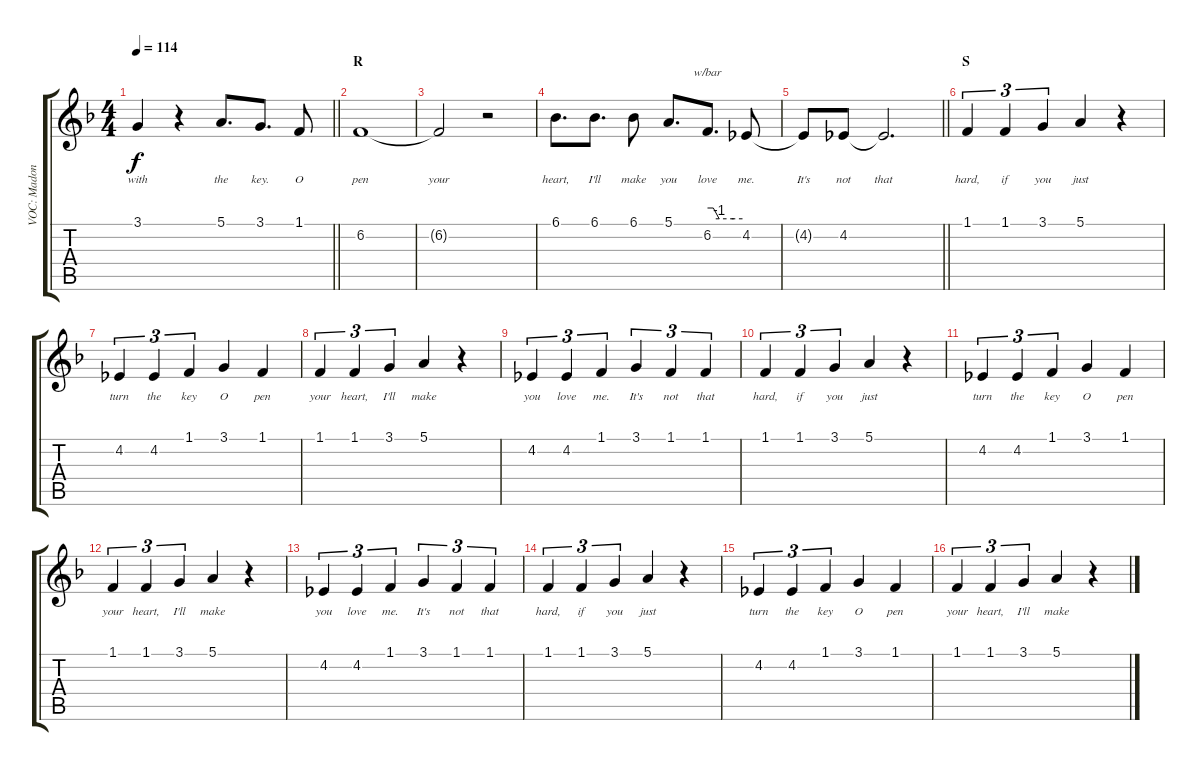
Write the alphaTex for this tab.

\track ("VOC: Madonna" "VOC: Madon") {instrument tenorsax}
\staff {score tabs}
\tuning (E4 B3 G3 D3 A2 E2) {hide}
\ts (4 4)
\tempo 114
\clef g2
\barLineRight lightlight
\ks f
3.1.4{lyrics (0 "with") lyrics (1 "") lyrics (2 "") lyrics (3 "") lyrics (4 "") dy f} r.4 5.1.8{d lyrics (0 "the") lyrics (1 "") lyrics (2 "") lyrics (3 "") lyrics (4 "")} 3.1.8{d lyrics (0 "key.") lyrics (1 "") lyrics (2 "") lyrics (3 "") lyrics (4 "")} 1.1.8{lyrics (0 "O") lyrics (1 "") lyrics (2 "") lyrics (3 "") lyrics (4 "")} |
\section ("" "R")
6.2.1{lyrics (0 "pen") lyrics (1 "") lyrics (2 "") lyrics (3 "") lyrics (4 "")} |
6.2{t}.2{lyrics (0 "your") lyrics (1 "") lyrics (2 "") lyrics (3 "") lyrics (4 "")} r.2 |
6.1.8{d lyrics (0 "heart,") lyrics (1 "") lyrics (2 "") lyrics (3 "") lyrics (4 "")} 6.1.8{d lyrics (0 "I'll") lyrics (1 "") lyrics (2 "") lyrics (3 "") lyrics (4 "")} 6.1.8{lyrics (0 "make") lyrics (1 "") lyrics (2 "") lyrics (3 "") lyrics (4 "")} 5.1.8{d lyrics (0 "you") lyrics (1 "") lyrics (2 "") lyrics (3 "") lyrics (4 "")} 6.2.8{d tbe (custom default 0 0 10 0 20 -4 45 -4 60 -4) lyrics (0 "love") lyrics (1 "") lyrics (2 "") lyrics (3 "") lyrics (4 "")} 4.2.8{lyrics (0 "me.") lyrics (1 "") lyrics (2 "") lyrics (3 "") lyrics (4 "")} |
\barLineRight lightlight
4.2{t}.8{lyrics (0 "It's") lyrics (1 "") lyrics (2 "") lyrics (3 "") lyrics (4 "")} 4.2.8{lyrics (0 "not") lyrics (1 "") lyrics (2 "") lyrics (3 "") lyrics (4 "")} 4.2{t}.2{d lyrics (0 "that") lyrics (1 "") lyrics (2 "") lyrics (3 "") lyrics (4 "")} |
\section ("" "S")
1.1.4{tu (3 2) lyrics (0 "hard,") lyrics (1 "") lyrics (2 "") lyrics (3 "") lyrics (4 "")} 1.1.4{tu (3 2) lyrics (0 "if") lyrics (1 "") lyrics (2 "") lyrics (3 "") lyrics (4 "")} 3.1.4{tu (3 2) lyrics (0 "you") lyrics (1 "") lyrics (2 "") lyrics (3 "") lyrics (4 "")} 5.1.4{lyrics (0 "just") lyrics (1 "") lyrics (2 "") lyrics (3 "") lyrics (4 "")} r.4 |
4.2.4{tu (3 2) lyrics (0 "turn") lyrics (1 "") lyrics (2 "") lyrics (3 "") lyrics (4 "")} 4.2.4{tu (3 2) lyrics (0 "the") lyrics (1 "") lyrics (2 "") lyrics (3 "") lyrics (4 "")} 1.1.4{tu (3 2) lyrics (0 "key") lyrics (1 "") lyrics (2 "") lyrics (3 "") lyrics (4 "")} 3.1.4{lyrics (0 "O") lyrics (1 "") lyrics (2 "") lyrics (3 "") lyrics (4 "")} 1.1.4{lyrics (0 "pen") lyrics (1 "") lyrics (2 "") lyrics (3 "") lyrics (4 "")} |
1.1.4{tu (3 2) lyrics (0 "your") lyrics (1 "") lyrics (2 "") lyrics (3 "") lyrics (4 "")} 1.1.4{tu (3 2) lyrics (0 "heart,") lyrics (1 "") lyrics (2 "") lyrics (3 "") lyrics (4 "")} 3.1.4{tu (3 2) lyrics (0 "I'll") lyrics (1 "") lyrics (2 "") lyrics (3 "") lyrics (4 "")} 5.1.4{lyrics (0 "make") lyrics (1 "") lyrics (2 "") lyrics (3 "") lyrics (4 "")} r.4 |
4.2.4{tu (3 2) lyrics (0 "you") lyrics (1 "") lyrics (2 "") lyrics (3 "") lyrics (4 "")} 4.2.4{tu (3 2) lyrics (0 "love") lyrics (1 "") lyrics (2 "") lyrics (3 "") lyrics (4 "")} 1.1.4{tu (3 2) lyrics (0 "me.") lyrics (1 "") lyrics (2 "") lyrics (3 "") lyrics (4 "")} 3.1.4{tu (3 2) lyrics (0 "It's") lyrics (1 "") lyrics (2 "") lyrics (3 "") lyrics (4 "")} 1.1.4{tu (3 2) lyrics (0 "not") lyrics (1 "") lyrics (2 "") lyrics (3 "") lyrics (4 "")} 1.1.4{tu (3 2) lyrics (0 "that") lyrics (1 "") lyrics (2 "") lyrics (3 "") lyrics (4 "")} |
1.1.4{tu (3 2) lyrics (0 "hard,") lyrics (1 "") lyrics (2 "") lyrics (3 "") lyrics (4 "")} 1.1.4{tu (3 2) lyrics (0 "if") lyrics (1 "") lyrics (2 "") lyrics (3 "") lyrics (4 "")} 3.1.4{tu (3 2) lyrics (0 "you") lyrics (1 "") lyrics (2 "") lyrics (3 "") lyrics (4 "")} 5.1.4{lyrics (0 "just") lyrics (1 "") lyrics (2 "") lyrics (3 "") lyrics (4 "")} r.4 |
4.2.4{tu (3 2) lyrics (0 "turn") lyrics (1 "") lyrics (2 "") lyrics (3 "") lyrics (4 "")} 4.2.4{tu (3 2) lyrics (0 "the") lyrics (1 "") lyrics (2 "") lyrics (3 "") lyrics (4 "")} 1.1.4{tu (3 2) lyrics (0 "key") lyrics (1 "") lyrics (2 "") lyrics (3 "") lyrics (4 "")} 3.1.4{lyrics (0 "O") lyrics (1 "") lyrics (2 "") lyrics (3 "") lyrics (4 "")} 1.1.4{lyrics (0 "pen") lyrics (1 "") lyrics (2 "") lyrics (3 "") lyrics (4 "")} |
1.1.4{tu (3 2) lyrics (0 "your") lyrics (1 "") lyrics (2 "") lyrics (3 "") lyrics (4 "")} 1.1.4{tu (3 2) lyrics (0 "heart,") lyrics (1 "") lyrics (2 "") lyrics (3 "") lyrics (4 "")} 3.1.4{tu (3 2) lyrics (0 "I'll") lyrics (1 "") lyrics (2 "") lyrics (3 "") lyrics (4 "")} 5.1.4{lyrics (0 "make") lyrics (1 "") lyrics (2 "") lyrics (3 "") lyrics (4 "")} r.4 |
4.2.4{tu (3 2) lyrics (0 "you") lyrics (1 "") lyrics (2 "") lyrics (3 "") lyrics (4 "")} 4.2.4{tu (3 2) lyrics (0 "love") lyrics (1 "") lyrics (2 "") lyrics (3 "") lyrics (4 "")} 1.1.4{tu (3 2) lyrics (0 "me.") lyrics (1 "") lyrics (2 "") lyrics (3 "") lyrics (4 "")} 3.1.4{tu (3 2) lyrics (0 "It's") lyrics (1 "") lyrics (2 "") lyrics (3 "") lyrics (4 "")} 1.1.4{tu (3 2) lyrics (0 "not") lyrics (1 "") lyrics (2 "") lyrics (3 "") lyrics (4 "")} 1.1.4{tu (3 2) lyrics (0 "that") lyrics (1 "") lyrics (2 "") lyrics (3 "") lyrics (4 "")} |
1.1.4{tu (3 2) lyrics (0 "hard,") lyrics (1 "") lyrics (2 "") lyrics (3 "") lyrics (4 "")} 1.1.4{tu (3 2) lyrics (0 "if") lyrics (1 "") lyrics (2 "") lyrics (3 "") lyrics (4 "")} 3.1.4{tu (3 2) lyrics (0 "you") lyrics (1 "") lyrics (2 "") lyrics (3 "") lyrics (4 "")} 5.1.4{lyrics (0 "just") lyrics (1 "") lyrics (2 "") lyrics (3 "") lyrics (4 "")} r.4 |
4.2.4{tu (3 2) lyrics (0 "turn") lyrics (1 "") lyrics (2 "") lyrics (3 "") lyrics (4 "")} 4.2.4{tu (3 2) lyrics (0 "the") lyrics (1 "") lyrics (2 "") lyrics (3 "") lyrics (4 "")} 1.1.4{tu (3 2) lyrics (0 "key") lyrics (1 "") lyrics (2 "") lyrics (3 "") lyrics (4 "")} 3.1.4{lyrics (0 "O") lyrics (1 "") lyrics (2 "") lyrics (3 "") lyrics (4 "")} 1.1.4{lyrics (0 "pen") lyrics (1 "") lyrics (2 "") lyrics (3 "") lyrics (4 "")} |
1.1.4{tu (3 2) lyrics (0 "your") lyrics (1 "") lyrics (2 "") lyrics (3 "") lyrics (4 "")} 1.1.4{tu (3 2) lyrics (0 "heart,") lyrics (1 "") lyrics (2 "") lyrics (3 "") lyrics (4 "")} 3.1.4{tu (3 2) lyrics (0 "I'll") lyrics (1 "") lyrics (2 "") lyrics (3 "") lyrics (4 "")} 5.1.4{lyrics (0 "make") lyrics (1 "") lyrics (2 "") lyrics (3 "") lyrics (4 "")} r.4
